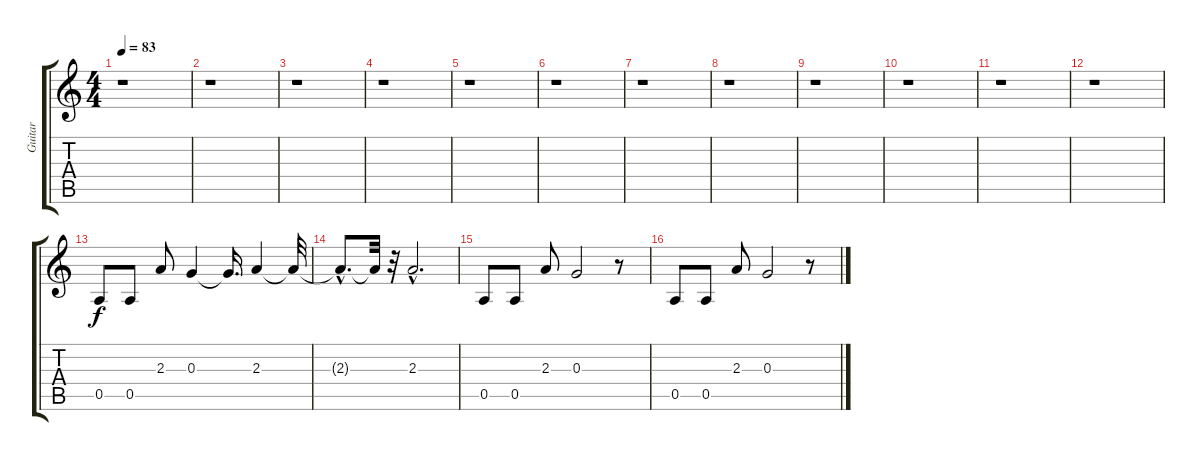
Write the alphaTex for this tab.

\track ("Guitar" "Guitar") {instrument acousticguitarsteel}
\staff {score tabs}
\tuning (E4 B3 G3 D3 A2 E2) {hide}
\ts (4 4)
\tempo 83
\clef g2
\ks c
r.1{dy f} |
r.1 |
r.1 |
r.1 |
r.1 |
r.1 |
r.1 |
r.1 |
r.1 |
r.1 |
r.1 |
r.1 |
0.5.8 0.5.8 2.3.8 0.3.4 0.3{t}.16{d} 2.3.4 2.3{t}.32 |
2.3{hac t}.8{d} 2.3{t}.32 r.32 2.3{hac}.2{d} |
0.5.8 0.5.8 2.3.8 0.3.2 r.8 |
0.5.8 0.5.8 2.3.8 0.3.2 r.8
